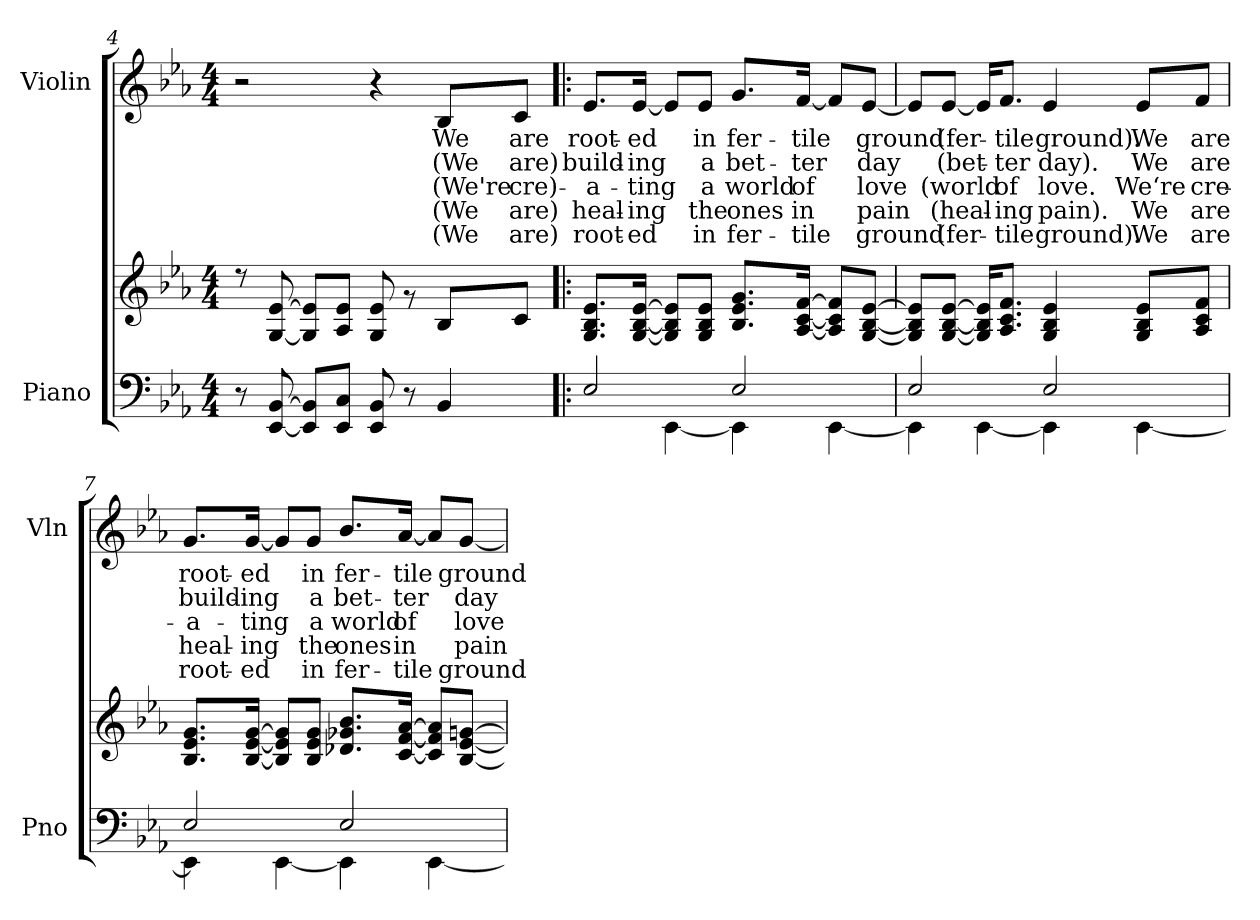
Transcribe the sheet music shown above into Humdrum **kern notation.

**kern	**kern	**kern	**text	**text	**text	**text	**text
*part2	*part2	*part1	*part1	*part1	*part1	*part1	*part1
*staff3	*staff2	*staff1	*staff1	*staff1	*staff1	*staff1	*staff1
*I"Piano	*	*I"Violin	*	*	*	*	*
*I'Pno	*	*I'Vln	*	*	*	*	*
!!LO:LB:g=z
*clefF4	*clefG2	*clefG2	*	*	*	*	*
*k[b-e-a-]	*k[b-e-a-]	*k[b-e-a-]	*	*	*	*	*
*M4/4	*M4/4	*M4/4	*	*	*	*	*
=4	=4	=4	=4	=4	=4	=4	=4
8r	8rcc	2r	.	.	.	.	.
[8EE-/ [8BB-/	[8G/ [8e-/	.	.	.	.	.	.
8EE-/] 8BB-/]L	8G/] 8e-/]L	.	.	.	.	.	.
8EE-/ 8C/J	8A-/ 8e-/J	.	.	.	.	.	.
8EE-/ 8BB-/	8G/ 8e-/	4r	.	.	.	.	.
8r	8rg	.	.	.	.	.	.
!	!	!	!LO:LY:b	!LO:LY:b	!LO:LY:b	!LO:LY:b	!LO:LY:b
4BB-/	8B-/L	8B-/L	We	(We	(We're	(We	(We
!	!	!	!LO:LY:b	!LO:LY:b	!LO:LY:b	!LO:LY:b	!LO:LY:b
.	8c/J	8c/J	are	are)	cre)-	are)	are)
=5!|:	=5!|:	=5!|:	=5!|:	=5!|:	=5!|:	=5!|:	=5!|:
*^	*	*	*	*	*	*	*
!	!	!	!	!LO:LY:b	!LO:LY:b	!LO:LY:b	!LO:LY:b	!LO:LY:b
2E-/	4ryy	8.G/ 8.B-/ 8.e-/L	8.e-/L	root-	build-	-a-	heal-	root-
!	!	!	!	!LO:LY:b	!LO:LY:b	!LO:LY:b	!LO:LY:b	!LO:LY:b
.	.	[<16G/ [<16B-/ [>16e-/Jk	[<16e-/Jk	ed	ing	ting	ing	ed
.	[<4EE-\	8G/] 8B-/] 8e-/]L	8e-/L]	.	.	.	.	.
!	!	!	!	!LO:LY:b	!LO:LY:b	!LO:LY:b	!LO:LY:b	!LO:LY:b
.	.	8G/ 8B-/ 8e-/J	8e-/J	in	a	a	the	in
!	!	!	!	!LO:LY:b	!LO:LY:b	!LO:LY:b	!LO:LY:b	!LO:LY:b
2E-/	4EE-\]	8.B-/ 8.e-/ 8.g/L	8.g/L	fer-	bet-	world	ones	fer-
!	!	!	!	!LO:LY:b	!LO:LY:b	!LO:LY:b	!LO:LY:b	!LO:LY:b
.	.	[<16A-/ [>16c/ [16f/Jk	[<16f/Jk	-tile	-ter	of	in	-tile
.	[4EE-\	8A-/] 8c/] 8f/]L	8f/L]	.	.	.	.	.
!	!	!	!	!LO:LY:b	!LO:LY:b	!LO:LY:b	!LO:LY:b	!LO:LY:b
.	.	[<8G/ [<8B-/ [>8e-/J	[<8e-/J	ground	day	love	pain	ground
!!LO:LB:g=z
=6	=6	=6	=6	=6	=6	=6	=6	=6
2E-/	4EE-\]	8G/] 8B-/] 8e-/]L	8e-/L]	.	.	.	.	.
!	!	!	!	!LO:LY:b	!LO:LY:b	!LO:LY:b	!LO:LY:b	!LO:LY:b
.	.	[<8G/ [<8B-/ [>8e-/J	[<8e-/J	(fer-	(bet-	(world	(heal-	(fer-
.	[4EE-\	16G/] 16B-/] 16e-/]KL	16e-/KL]	.	.	.	.	.
!	!	!	!	!LO:LY:b	!LO:LY:b	!LO:LY:b	!LO:LY:b	!LO:LY:b
.	.	8.A-/ 8.c/ 8.f/J	8.f/J	-tile	-ter	of	-ing	-tile
!	!	!	!	!LO:LY:b	!LO:LY:b	!LO:LY:b	!LO:LY:b	!LO:LY:b
2E-/	4EE-\]	4G/ 4B-/ 4e-/	4e-/	ground).	day).	love.	pain).	ground).
!	!	!	!	!LO:LY:b	!LO:LY:b	!LO:LY:b	!LO:LY:b	!LO:LY:b
.	[4EE-\	8G/ 8B-/ 8e-/L	8e-/L	We	We	We‘re	We	We
!	!	!	!	!LO:LY:b	!LO:LY:b	!LO:LY:b	!LO:LY:b	!LO:LY:b
.	.	8A-/ 8c/ 8f/J	8f/J	are	are	cre-	are	are
=7	=7	=7	=7	=7	=7	=7	=7	=7
!	!	!	!	!LO:LY:b	!LO:LY:b	!LO:LY:b	!LO:LY:b	!LO:LY:b
2E-/	4EE-\]	8.B-/ 8.e-/ 8.g/L	8.g/L	root-	build-	-a-	heal-	root-
!	!	!	!	!LO:LY:b	!LO:LY:b	!LO:LY:b	!LO:LY:b	!LO:LY:b
.	.	[<16B-/ [<16e-/ [>16g/Jk	[<16g/Jk	-ed	-ing	-ting	-ing	-ed
.	[4EE-\	8B-/] 8e-/] 8g/]L	8g/L]	.	.	.	.	.
!	!	!	!	!LO:LY:b	!LO:LY:b	!LO:LY:b	!LO:LY:b	!LO:LY:b
.	.	8B-/ 8e-/ 8g/J	8g/J	in	a	a	the	in
!	!	!	!	!LO:LY:b	!LO:LY:b	!LO:LY:b	!LO:LY:b	!LO:LY:b
2E-/	4EE-\]	8.d-X/ 8.g-X/ 8.b-/L	8.b-/L	fer-	bet-	world	ones	fer-
!	!	!	!	!LO:LY:b	!LO:LY:b	!LO:LY:b	!LO:LY:b	!LO:LY:b
.	.	[<16c/ [<16f/ [>16a-/Jk	[<16a-/Jk	-tile	-ter	of	in	-tile
.	[4EE-\	8c/] 8f/] 8a-/]L	8a-/L]	.	.	.	.	.
!	!	!	!	!LO:LY:b	!LO:LY:b	!LO:LY:b	!LO:LY:b	!LO:LY:b
.	.	[8B-/ [8e-/ [8gn/J	[8g/J	ground	day	love	pain	ground
*v	*v	*	*	*	*	*	*	*
=	=	=	=	=	=	=	=
*-	*-	*-	*-	*-	*-	*-	*-
